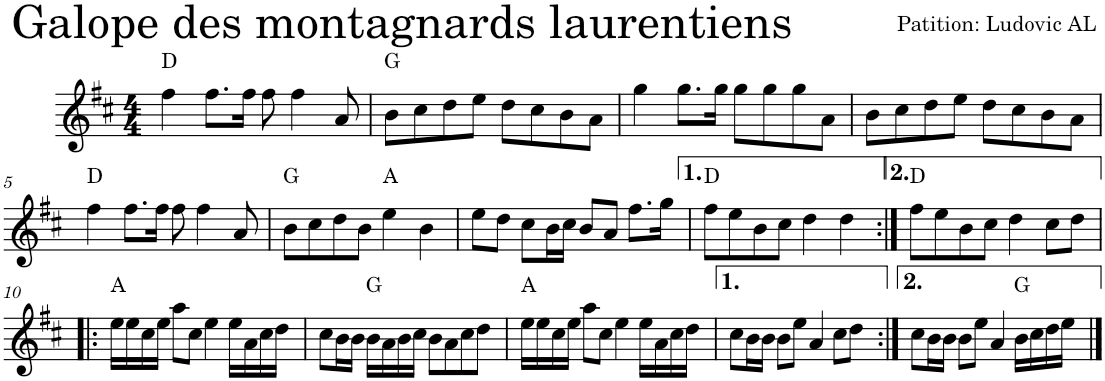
**kern	**harte
*part1	*part1
*staff1	*
*I"Violon	*
*I'Vln.	*
*clefG2	*
*k[f#c#]	*
*M4/4	*
=1	=1
4ff#\	D:maj
8.ff#\L	.
16ff#\Jk	.
8ff#\	.
4ff#\	.
8a/	.
=2	=2
8b\L	G:maj
8cc#\	.
8dd\	.
8ee\J	.
8dd\L	.
8cc#\	.
8b\	.
8a\J	.
=3	=3
4gg\	.
8.gg\L	.
16gg\Jk	.
8gg\L	.
8gg\	.
8gg\	.
8a\J	.
=4	=4
8b\L	.
8cc#\	.
8dd\	.
8ee\J	.
8dd\L	.
8cc#\	.
8b\	.
8a\J	.
!!LO:LB:g=z
=5	=5
4ff#\	D:maj
8.ff#\L	.
16ff#\Jk	.
8ff#\	.
4ff#\	.
8a/	.
=6	=6
8b\L	G:maj
8cc#\	.
8dd\	.
8b\J	.
4ee\	A:maj
4b\	.
=7	=7
8ee\L	.
8dd\J	.
8cc#\L	.
16b\L	.
16cc#\JJ	.
8b/L	.
8a/J	.
8.ff#\L	.
16gg\Jk	.
=8	=8
8ff#\L	D:maj
8ee\	.
8b\	.
8cc#\J	.
4dd\	.
4dd\	.
=9:|!	=9:|!
8ff#\L	D:maj
8ee\	.
8b\	.
8cc#\J	.
4dd\	.
8cc#\L	.
8dd\J	.
!!LO:LB:g=z
=10!|:	=10!|:
16ee\LL	A:maj
16ee\	.
16cc#\	.
16ee\JJ	.
8aa\L	.
8cc#\J	.
4ee\	.
16ee\LL	.
16a\	.
16cc#\	.
16dd\JJ	.
=11	=11
8cc#\L	.
16b\L	.
16b\JJ	.
16b\LL	G:maj
16a\	.
16b\	.
16cc#\JJ	.
8b\L	.
8a\	.
8cc#\	.
8dd\J	.
=12	=12
16ee\LL	A:maj
16ee\	.
16cc#\	.
16ee\JJ	.
8aa\L	.
8cc#\J	.
4ee\	.
16ee\LL	.
16a\	.
16cc#\	.
16dd\JJ	.
=13	=13
8cc#\L	.
16b\L	.
16b\JJ	.
8b\L	.
8ee\J	.
4a/	.
8cc#\L	.
8dd\J	.
=14:|!	=14:|!
8cc#\L	.
16b\L	.
16b\JJ	.
8b\L	.
8ee\J	.
4a/	.
16b\LL	G:maj
16cc#\	.
16dd\	.
16ee\JJ	.
==	==
*-	*-
